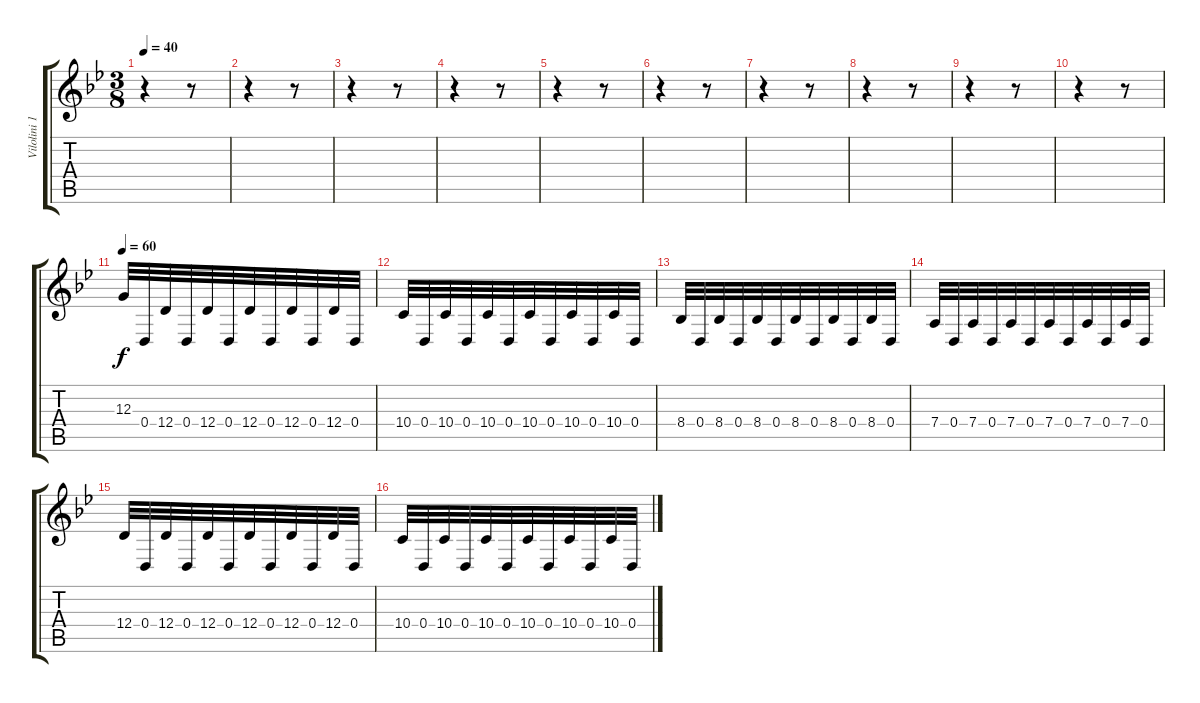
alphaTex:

\track ("Vilolini 1" "Vilolini 1") {instrument violin}
\staff {score tabs}
\tuning (E4 B3 G3 D3 A2 E2) {hide}
\ts (3 8)
\tempo 40
\clef g2
\ks bb
r.4{dy pp} r.8 |
r.4 r.8 |
r.4 r.8 |
r.4 r.8 |
r.4 r.8 |
r.4 r.8 |
r.4 r.8 |
r.4 r.8 |
r.4 r.8 |
r.4 r.8 |
\tempo 60
12.3.32{dy f} 0.4.32 12.4.32 0.4.32 12.4.32 0.4.32 12.4.32 0.4.32 12.4.32 0.4.32 12.4.32 0.4.32 |
10.4.32 0.4.32 10.4.32 0.4.32 10.4.32 0.4.32 10.4.32 0.4.32 10.4.32 0.4.32 10.4.32 0.4.32 |
8.4.32 0.4.32 8.4.32 0.4.32 8.4.32 0.4.32 8.4.32 0.4.32 8.4.32 0.4.32 8.4.32 0.4.32 |
7.4.32 0.4.32 7.4.32 0.4.32 7.4.32 0.4.32 7.4.32 0.4.32 7.4.32 0.4.32 7.4.32 0.4.32 |
12.4.32 0.4.32 12.4.32 0.4.32 12.4.32 0.4.32 12.4.32 0.4.32 12.4.32 0.4.32 12.4.32 0.4.32 |
10.4.32 0.4.32 10.4.32 0.4.32 10.4.32 0.4.32 10.4.32 0.4.32 10.4.32 0.4.32 10.4.32 0.4.32
